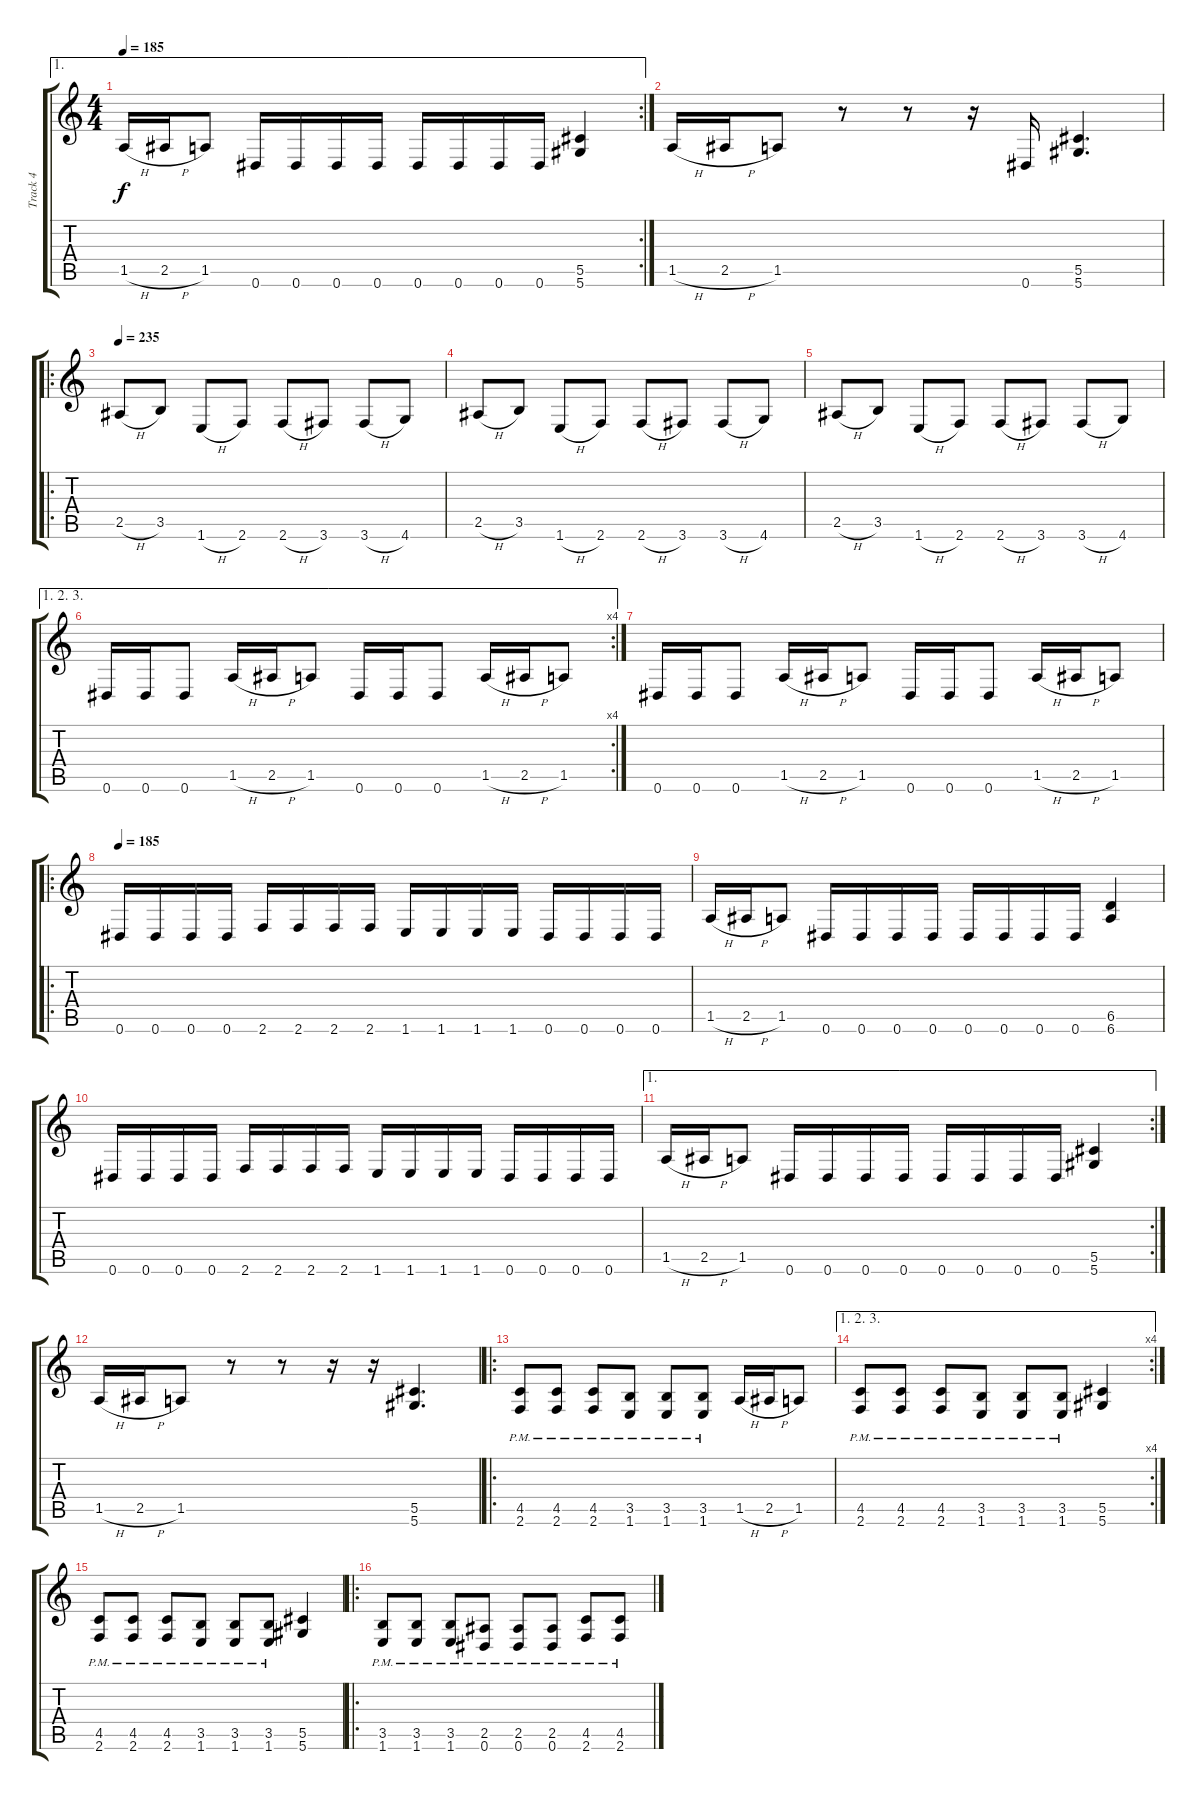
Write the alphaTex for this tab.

\track ("Track 4" "Track 4") {instrument overdrivenguitar}
\staff {score tabs}
\tuning (Eb4 Bb3 Gb3 Db3 Ab2 Eb2) {hide}
\ae 1
\rc 2
\ts (4 4)
\tempo 185
\clef g2
\ks c
1.5{h}.16{dy f} 2.5{h}.16 1.5.8 0.6.16 0.6.16 0.6.16 0.6.16 0.6.16 0.6.16 0.6.16 0.6.16 (5.5 5.6).4 |
1.5{h}.16 2.5{h}.16 1.5.8 r.8 r.8 r.16 0.6.16 (5.5 5.6).4{d} |
\ro
\tempo 235
2.5{h}.8 3.5.8 1.6{h}.8 2.6.8 2.6{h}.8 3.6.8 3.6{h}.8 4.6.8 |
2.5{h}.8 3.5.8 1.6{h}.8 2.6.8 2.6{h}.8 3.6.8 3.6{h}.8 4.6.8 |
2.5{h}.8 3.5.8 1.6{h}.8 2.6.8 2.6{h}.8 3.6.8 3.6{h}.8 4.6.8 |
\ae (1 2 3)
\rc 4
0.6.16 0.6.16 0.6.8 1.5{h}.16 2.5{h}.16 1.5.8 0.6.16 0.6.16 0.6.8 1.5{h}.16 2.5{h}.16 1.5.8 |
0.6.16 0.6.16 0.6.8 1.5{h}.16 2.5{h}.16 1.5.8 0.6.16 0.6.16 0.6.8 1.5{h}.16 2.5{h}.16 1.5.8 |
\ro
\tempo 185
0.6.16 0.6.16 0.6.16 0.6.16 2.6.16 2.6.16 2.6.16 2.6.16 1.6.16 1.6.16 1.6.16 1.6.16 0.6.16 0.6.16 0.6.16 0.6.16 |
1.5{h}.16 2.5{h}.16 1.5.8 0.6.16 0.6.16 0.6.16 0.6.16 0.6.16 0.6.16 0.6.16 0.6.16 (6.5 6.6).4 |
0.6.16 0.6.16 0.6.16 0.6.16 2.6.16 2.6.16 2.6.16 2.6.16 1.6.16 1.6.16 1.6.16 1.6.16 0.6.16 0.6.16 0.6.16 0.6.16 |
\ae 1
\rc 2
1.5{h}.16 2.5{h}.16 1.5.8 0.6.16 0.6.16 0.6.16 0.6.16 0.6.16 0.6.16 0.6.16 0.6.16 (5.5 5.6).4 |
1.5{h}.16 2.5{h}.16 1.5.8 r.8 r.8 r.16 r.16 (5.5 5.6).4{d} |
\ro
(4.5{pm} 2.6{pm}).8 (4.5{pm} 2.6{pm}).8 (4.5{pm} 2.6{pm}).8 (3.5{pm} 1.6{pm}).8 (3.5{pm} 1.6{pm}).8 (3.5{pm} 1.6{pm}).8 1.5{h}.16 2.5{h}.16 1.5.8 |
\ae (1 2 3)
\rc 4
(4.5{pm} 2.6{pm}).8 (4.5{pm} 2.6{pm}).8 (4.5{pm} 2.6{pm}).8 (3.5{pm} 1.6{pm}).8 (3.5{pm} 1.6{pm}).8 (3.5{pm} 1.6{pm}).8 (5.5 5.6).4 |
(4.5{pm} 2.6{pm}).8 (4.5{pm} 2.6{pm}).8 (4.5{pm} 2.6{pm}).8 (3.5{pm} 1.6{pm}).8 (3.5{pm} 1.6{pm}).8 (3.5{pm} 1.6{pm}).8 (5.5 5.6).4 |
\ro
(3.5{pm} 1.6{pm}).8 (3.5{pm} 1.6{pm}).8 (3.5{pm} 1.6{pm}).8 (2.5{pm} 0.6{pm}).8 (2.5{pm} 0.6{pm}).8 (2.5{pm} 0.6{pm}).8 (4.5{pm} 2.6{pm}).8 (4.5{pm} 2.6{pm}).8
